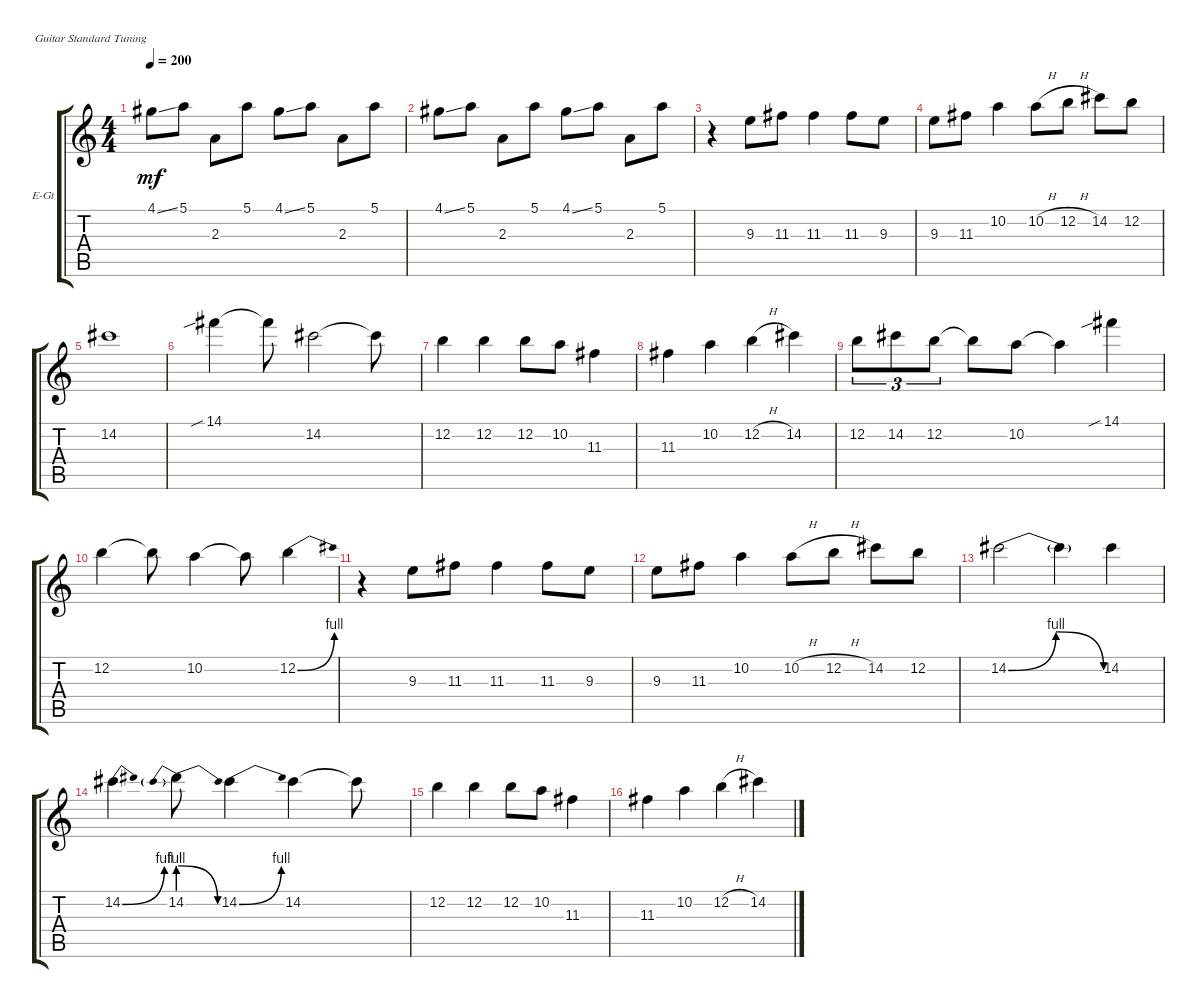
\defaultSystemsLayout 4
\bracketExtendMode groupsimilarinstruments
\firstSystemTrackNameOrientation horizontal
\otherSystemsTrackNameOrientation horizontal
\track ("Electric Guitar" "E-Gt") {instrument distortionguitar}
\staff {score tabs}
\tuning (E4 B3 G3 D3 A2 E2)
\ts (4 4)
\tempo 200
\clef g2
\ks c
4.1{ss}.8{dy mf} 5.1.8 2.3.8 5.1.8 4.1{ss}.8 5.1.8 2.3.8 5.1.8 |
4.1{ss}.8 5.1.8 2.3.8 5.1.8 4.1{ss}.8 5.1.8 2.3.8 5.1.8 |
r.4 9.3.8 11.3.8 11.3.4 11.3.8 9.3.8 |
9.3.8 11.3.8 10.2.4 10.2{h}.8 12.2{h}.8 14.2.8 12.2.8 |
14.2.1 |
14.1{sib}.4 14.1{t}.8 14.2.2 14.2{t}.8 |
12.2.4 12.2.4 12.2.8 10.2.8 11.3.4 |
11.3.4 10.2.4 12.2{h}.4 14.2.4 |
12.2.8{tu (3 2)} 14.2.8{tu (3 2)} 12.2.8{tu (3 2)} 12.2{t}.8 10.2.8 10.2{t}.4 14.1{sib}.4 |
12.2.4 12.2{t}.8 10.2.4 10.2{t}.8 12.2{be (bend 0 0 15 4)}.4 |
r.4 9.3.8 11.3.8 11.3.4 11.3.8 9.3.8 |
9.3.8 11.3.8 10.2.4 10.2{h}.8 12.2{h}.8 14.2.8 12.2.8 |
14.2{be (bendrelease 0 0 28.799999999999997 4 36 4 59.4 0)}.2 14.2{t}.4 14.2.4 |
14.2{be (bend 0 0 30.599999999999998 4)}.4 14.2{be (prebendrelease 0 4 0.6 0)}.8 14.2{be (bend 0 0 30.599999999999998 4)}.4 14.2.4 14.2{t}.8 |
12.2.4 12.2.4 12.2.8 10.2.8 11.3.4 |
11.3.4 10.2.4 12.2{h}.4 14.2.4
